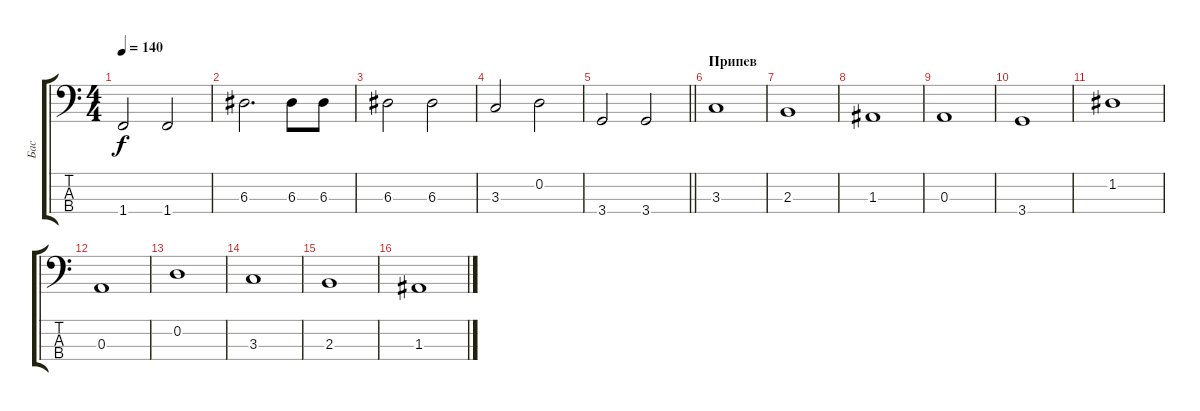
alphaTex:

\track ("Бас" "Бас") {instrument electricbassfinger}
\staff {score tabs}
\tuning (G2 D2 A1 E1) {hide}
\ts (4 4)
\tempo 140
\clef f4
\ks c
1.4.2{dy f} 1.4.2 |
6.3.2{d} 6.3.8 6.3.8 |
6.3.2 6.3.2 |
3.3.2 0.2.2 |
\barLineRight lightlight
3.4.2 3.4.2 |
\section ("" "Припев")
3.3.1 |
2.3.1 |
1.3.1 |
0.3.1 |
3.4.1 |
1.2.1 |
0.3.1 |
0.2.1 |
3.3.1 |
2.3.1 |
1.3.1
